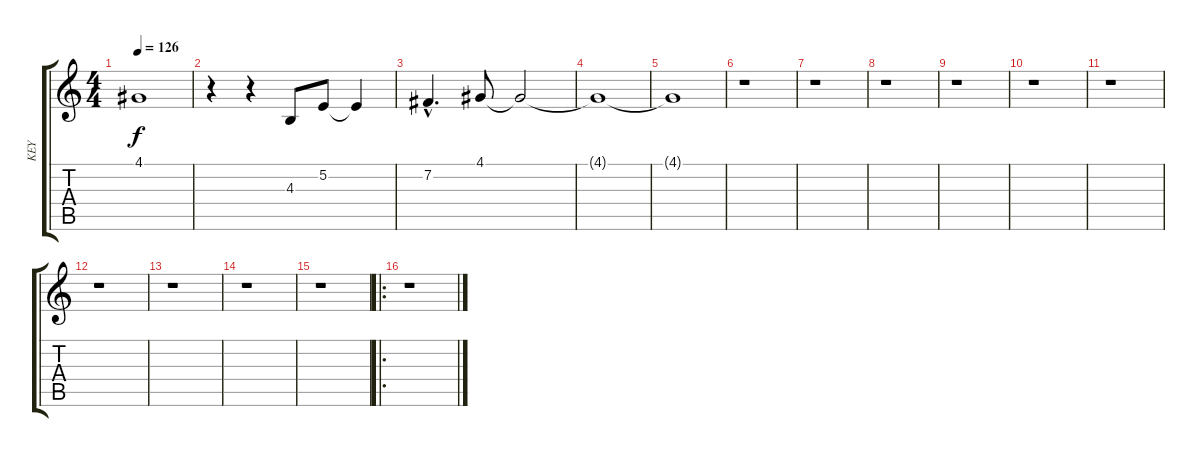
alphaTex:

\track ("KEY" "KEY") {instrument violin}
\staff {score tabs}
\tuning (E4 B3 G3 D3 A2 E2) {hide}
\ts (4 4)
\tempo 126
\clef g2
\ks c
4.1{t}.1{dy f} |
r.4{volume 15} r.4 4.3.8 5.2.8 5.2{t}.4 |
7.2{hac}.4{d} 4.1.8 4.1{t}.2 |
4.1{t}.1{volume 3} |
4.1{t}.1 |
r.1 |
r.1 |
r.1 |
r.1 |
r.1 |
r.1 |
r.1 |
r.1 |
r.1 |
r.1 |
\ro
r.1
